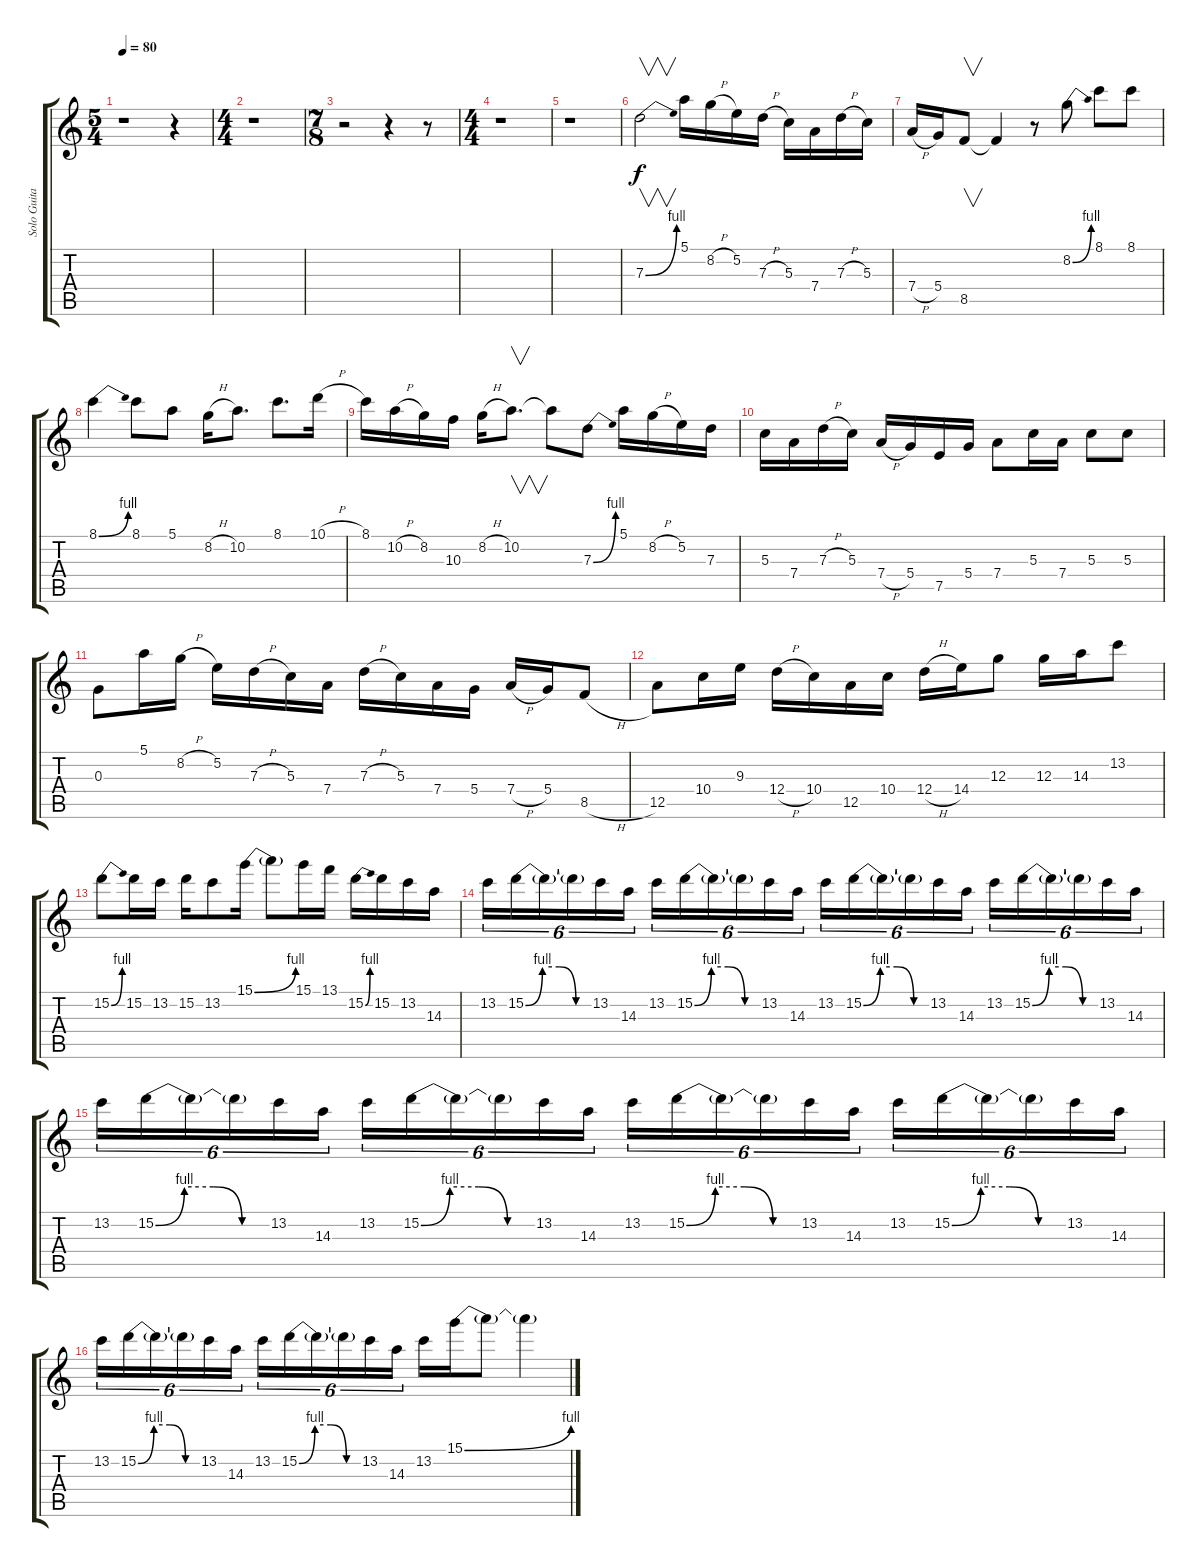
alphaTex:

\track ("Solo Guitar - Jimmy Page" "Solo Guita") {instrument overdrivenguitar}
\staff {score tabs}
\tuning (E4 B3 G3 D3 A2 E2) {hide}
\ts (5 4)
\tempo 80
\clef g2
\ks c
r.1{dy f} r.4 |
\ts (4 4)
r.1 |
\ts (7 8)
r.2 r.4 r.8 |
\ts (4 4)
r.1 |
r.1 |
7.3{be (bend 0 0 60 4)}.2{v} 5.1.16 8.2{h}.16 5.2.16 7.3{h}.16 5.3.16 7.4.16 7.3{h}.16 5.3.16 |
7.4{h}.16 5.4.16 8.5.8{v} 8.5{t}.4 r.8 8.2{be (bend 0 0 60 4)}.8 8.1.8 8.1.8 |
8.1{be (bend 0 0 60 4)}.4 8.1.8 5.1.8 8.2{h}.16 10.2.8{d} 8.1.8{d} 10.1{h}.16 |
8.1.16 10.2{h}.16 8.2.16 10.3.16 8.2{h}.16 10.2.8{v d} 10.2{t}.8 7.3{be (bend 0 0 60 4)}.8 5.1.16 8.2{h}.16 5.2.16 7.3.16 |
5.3.16 7.4.16 7.3{h}.16 5.3.16 7.4{h}.16 5.4.16 7.5.16 5.4.16 7.4.8 5.3.16 7.4.16 5.3.8 5.3.8 |
0.3.8 5.1.16 8.2{h}.16 5.2.16 7.3{h}.16 5.3.16 7.4.16 7.3{h}.16 5.3.16 7.4.16 5.4.16 7.4{h}.16 5.4.16 8.5{h}.8 |
12.5.8 10.4.16 9.3.16 12.4{h}.16 10.4.16 12.5.16 10.4.16 12.4{h}.16 14.4.16 12.3.8 12.3.16 14.3.16 13.2.8 |
15.2{be (bend 0 0 60 4)}.8 15.2.16 13.2.16 15.2.16 13.2.8 15.1{be (bend 0 0 60 4)}.16 15.1{t}.8 15.1.16 13.1.16 15.2{be (bend 0 0 60 4)}.16 15.2.16 13.2.16 14.3.16 |
13.2.16{tu (6 4)} 15.2{be (custom 0 0 15 4 30 4 45 0 60 0)}.16{tu (6 4)} 15.2{t}.16{tu (6 4)} 15.2{t}.16{tu (6 4)} 13.2.16{tu (6 4)} 14.3.16{tu (6 4)} 13.2.16{tu (6 4)} 15.2{be (custom 0 0 15 4 30 4 45 0 60 0)}.16{tu (6 4)} 15.2{t}.16{tu (6 4)} 15.2{t}.16{tu (6 4)} 13.2.16{tu (6 4)} 14.3.16{tu (6 4)} 13.2.16{tu (6 4)} 15.2{be (custom 0 0 15 4 30 4 45 0 60 0)}.16{tu (6 4)} 15.2{t}.16{tu (6 4)} 15.2{t}.16{tu (6 4)} 13.2.16{tu (6 4)} 14.3.16{tu (6 4)} 13.2.16{tu (6 4)} 15.2{be (custom 0 0 15 4 30 4 45 0 60 0)}.16{tu (6 4)} 15.2{t}.16{tu (6 4)} 15.2{t}.16{tu (6 4)} 13.2.16{tu (6 4)} 14.3.16{tu (6 4)} |
13.2.16{tu (6 4)} 15.2{be (custom 0 0 15 4 30 4 45 0 60 0)}.16{tu (6 4)} 15.2{t}.16{tu (6 4)} 15.2{t}.16{tu (6 4)} 13.2.16{tu (6 4)} 14.3.16{tu (6 4)} 13.2.16{tu (6 4)} 15.2{be (custom 0 0 15 4 30 4 45 0 60 0)}.16{tu (6 4)} 15.2{t}.16{tu (6 4)} 15.2{t}.16{tu (6 4)} 13.2.16{tu (6 4)} 14.3.16{tu (6 4)} 13.2.16{tu (6 4)} 15.2{be (custom 0 0 15 4 30 4 45 0 60 0)}.16{tu (6 4)} 15.2{t}.16{tu (6 4)} 15.2{t}.16{tu (6 4)} 13.2.16{tu (6 4)} 14.3.16{tu (6 4)} 13.2.16{tu (6 4)} 15.2{be (custom 0 0 15 4 30 4 45 0 60 0)}.16{tu (6 4)} 15.2{t}.16{tu (6 4)} 15.2{t}.16{tu (6 4)} 13.2.16{tu (6 4)} 14.3.16{tu (6 4)} |
13.2.16{tu (6 4)} 15.2{be (custom 0 0 15 4 30 4 45 0 60 0)}.16{tu (6 4)} 15.2{t}.16{tu (6 4)} 15.2{t}.16{tu (6 4)} 13.2.16{tu (6 4)} 14.3.16{tu (6 4)} 13.2.16{tu (6 4)} 15.2{be (custom 0 0 15 4 30 4 45 0 60 0)}.16{tu (6 4)} 15.2{t}.16{tu (6 4)} 15.2{t}.16{tu (6 4)} 13.2.16{tu (6 4)} 14.3.16{tu (6 4)} 13.2.16 15.1{be (bend 0 0 60 4)}.16 15.1{t}.8 15.1{t}.4
